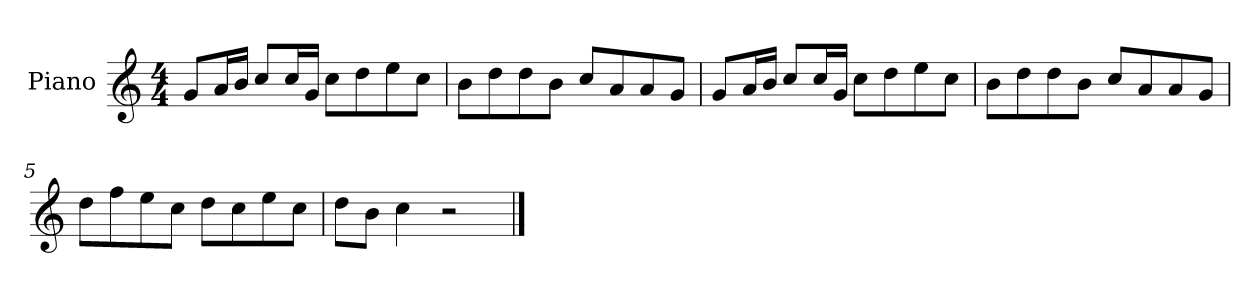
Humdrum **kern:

**kern
*part1
*staff1
*I"Piano
*I'P-no
*clefG2
*k[]
*M4/4
*MM90
=1
8g/L
16a/L
16b/JJ
8cc/L
16cc/L
16g/JJ
8cc\L
8dd\
8ee\
8cc\J
=2
8b\L
8dd\
8dd\
8b\J
8cc/L
8a/
8a/
8g/J
=3
8g/L
16a/L
16b/JJ
8cc/L
16cc/L
16g/JJ
8cc\L
8dd\
8ee\
8cc\J
=4
8b\L
8dd\
8dd\
8b\J
8cc/L
8a/
8a/
8g/J
!!LO:LB:g=z
=5
8dd\L
8ff\
8ee\
8cc\J
8dd\L
8cc\
8ee\
8cc\J
=6
8dd\L
8b\J
4cc\
2r
==
*-
